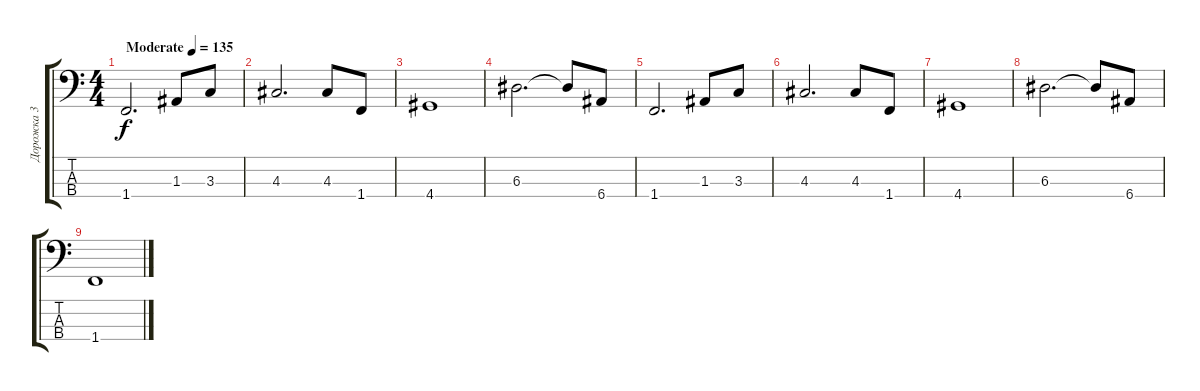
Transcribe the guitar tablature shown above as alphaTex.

\track ("Дорожка 3" "Дорожка 3") {instrument electricbassfinger}
\staff {score tabs}
\tuning (G2 D2 A1 E1) {hide}
\ts (4 4)
\tempo (135 "Moderate")
\clef f4
\ks c
1.4.2{d dy f instrument electricbassfinger} 1.3.8 3.3.8 |
4.3.2{d} 4.3.8 1.4.8 |
4.4.1 |
6.3.2{d} 6.3{t}.8 6.4.8 |
1.4.2{d} 1.3.8 3.3.8 |
4.3.2{d} 4.3.8 1.4.8 |
4.4.1 |
6.3.2{d} 6.3{t}.8 6.4.8 |
1.4.1
